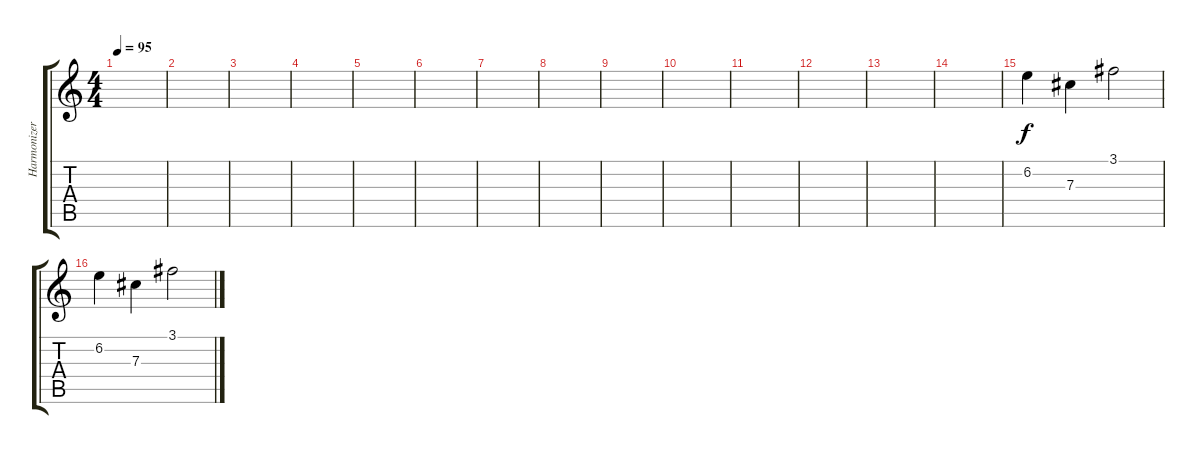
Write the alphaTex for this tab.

\track ("Harmonizer" "Harmonizer") {instrument distortionguitar}
\staff {score tabs}
\tuning (Eb4 Bb3 Gb3 Db3 Ab2 Eb2) {hide}
\ts (4 4)
\tempo 95
\clef g2
\ks c
|
|
|
|
|
|
|
|
|
|
|
|
|
|
6.2.4 7.3.4 3.1.2 |
6.2.4 7.3.4 3.1.2
